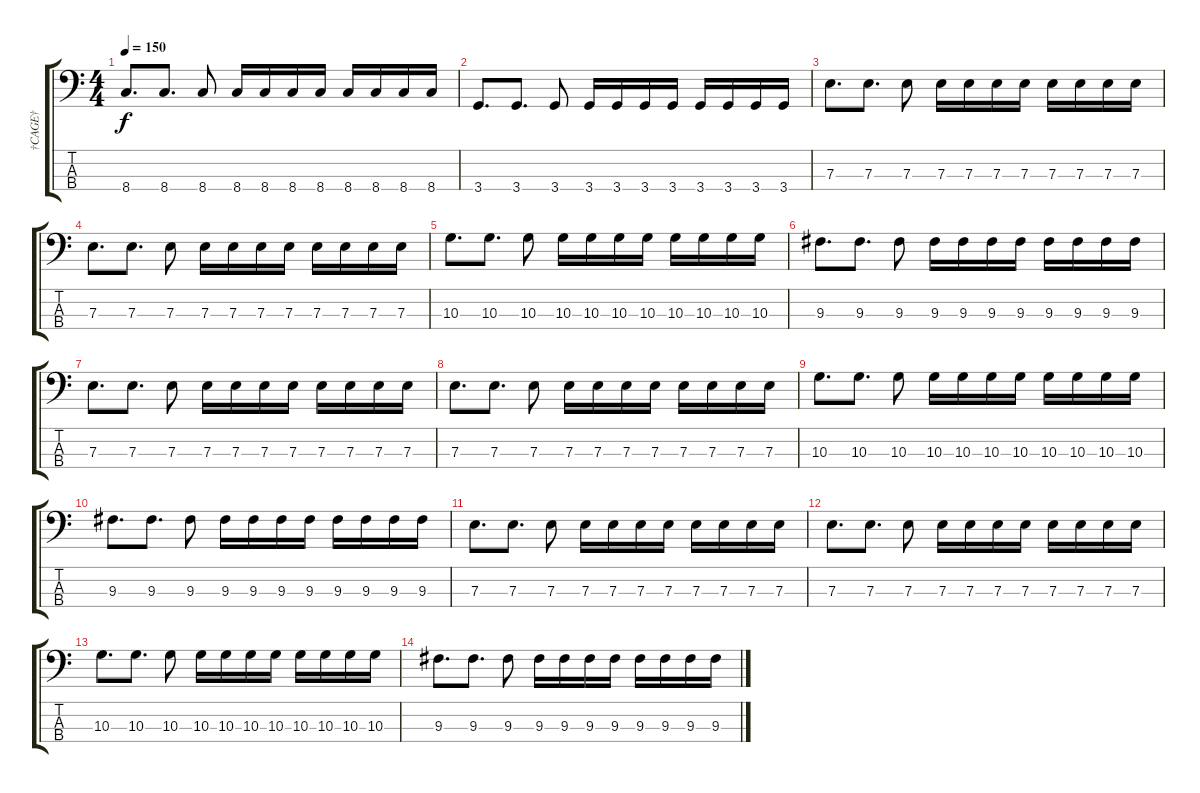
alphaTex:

\track ("†CAGE†" "†CAGE†") {instrument electricbasspick}
\staff {score tabs}
\tuning (G2 D2 A1 E1) {hide}
\ts (4 4)
\tempo 150
\clef f4
\ks c
8.4.8{d dy f} 8.4.8{d} 8.4.8 8.4.16 8.4.16 8.4.16 8.4.16 8.4.16 8.4.16 8.4.16 8.4.16 |
3.4.8{d} 3.4.8{d} 3.4.8 3.4.16 3.4.16 3.4.16 3.4.16 3.4.16 3.4.16 3.4.16 3.4.16 |
7.3.8{d} 7.3.8{d} 7.3.8 7.3.16 7.3.16 7.3.16 7.3.16 7.3.16 7.3.16 7.3.16 7.3.16 |
7.3.8{d} 7.3.8{d} 7.3.8 7.3.16 7.3.16 7.3.16 7.3.16 7.3.16 7.3.16 7.3.16 7.3.16 |
10.3.8{d} 10.3.8{d} 10.3.8 10.3.16 10.3.16 10.3.16 10.3.16 10.3.16 10.3.16 10.3.16 10.3.16 |
9.3.8{d} 9.3.8{d} 9.3.8 9.3.16 9.3.16 9.3.16 9.3.16 9.3.16 9.3.16 9.3.16 9.3.16 |
7.3.8{d} 7.3.8{d} 7.3.8 7.3.16 7.3.16 7.3.16 7.3.16 7.3.16 7.3.16 7.3.16 7.3.16 |
7.3.8{d} 7.3.8{d} 7.3.8 7.3.16 7.3.16 7.3.16 7.3.16 7.3.16 7.3.16 7.3.16 7.3.16 |
10.3.8{d} 10.3.8{d} 10.3.8 10.3.16 10.3.16 10.3.16 10.3.16 10.3.16 10.3.16 10.3.16 10.3.16 |
9.3.8{d} 9.3.8{d} 9.3.8 9.3.16 9.3.16 9.3.16 9.3.16 9.3.16 9.3.16 9.3.16 9.3.16 |
7.3.8{d} 7.3.8{d} 7.3.8 7.3.16 7.3.16 7.3.16 7.3.16 7.3.16 7.3.16 7.3.16 7.3.16 |
7.3.8{d} 7.3.8{d} 7.3.8 7.3.16 7.3.16 7.3.16 7.3.16 7.3.16 7.3.16 7.3.16 7.3.16 |
10.3.8{d} 10.3.8{d} 10.3.8 10.3.16 10.3.16 10.3.16 10.3.16 10.3.16 10.3.16 10.3.16 10.3.16 |
9.3.8{d} 9.3.8{d} 9.3.8 9.3.16 9.3.16 9.3.16 9.3.16 9.3.16 9.3.16 9.3.16 9.3.16
